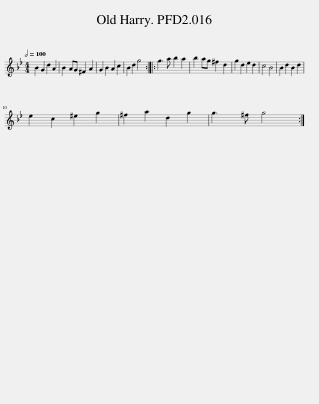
X:1
L:1/8
Q:1/2=100
M:4/4
I:linebreak $
K:Gmin
V:1 treble
V:1
 B2 G2 d2 A2 | B2 AG ^F2 A2 | G2 B2 A2 c2 | B2 d2 g4 :: g3 a b2 a2 | %5
 b2 ag ^f2 d2 | g2 d2 e2 d2 | c4 B4 | B2 d2 B2 d2 |$ e2 c2 ^e2 g2 | %10
 ^f2 a2 d2 g2 | g3 ^f g4 :| %12
